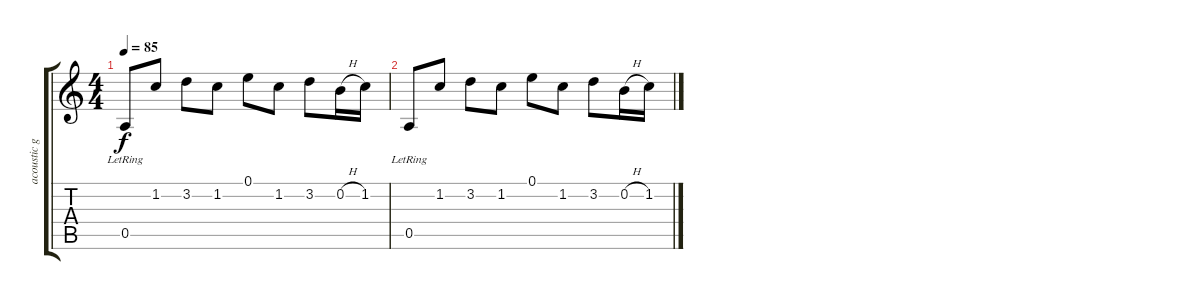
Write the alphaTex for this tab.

\track ("acoustic guitar" "acoustic g") {instrument acousticguitarnylon}
\staff {score tabs}
\tuning (E4 B3 G3 D3 A2 E2) {hide}
\ts (4 4)
\tempo 85
\clef g2
\ks c
0.5{lr}.8{dy f} 1.2.8 3.2.8 1.2.8 0.1.8 1.2.8 3.2.8 0.2{h}.16 1.2.16 |
0.5{lr}.8 1.2.8 3.2.8 1.2.8 0.1.8 1.2.8 3.2.8 0.2{h}.16 1.2.16
